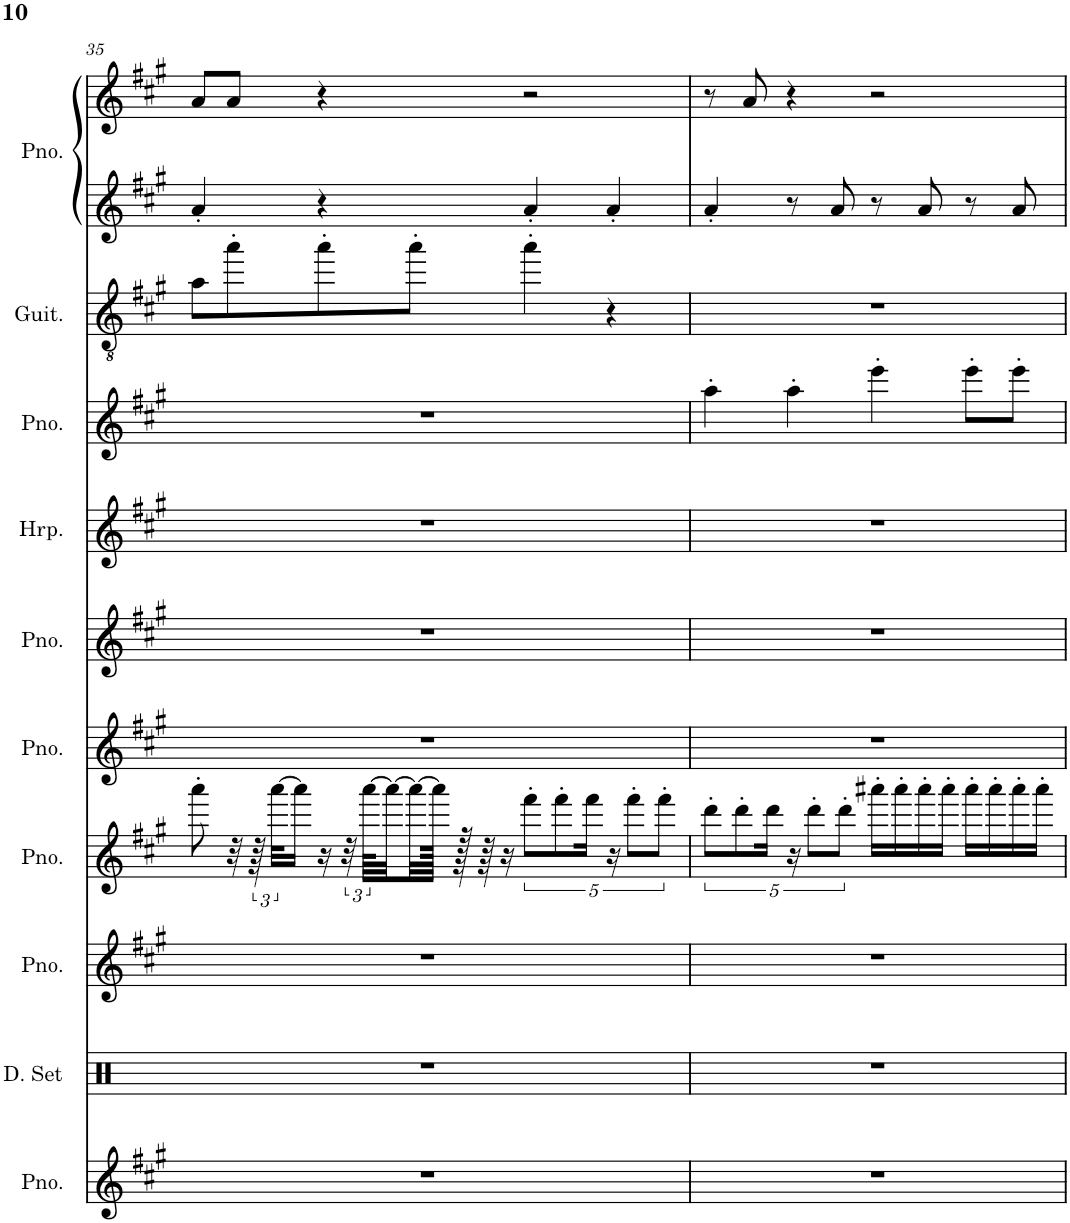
**kern	**kern	**kern	**kern	**kern	**kern	**kern	**kern	**kern	**kern	**kern
*part10	*part9	*part8	*part7	*part6	*part5	*part4	*part3	*part2	*part1	*part1
*staff11	*staff10	*staff9	*staff8	*staff7	*staff6	*staff5	*staff4	*staff3	*staff2	*staff1
*I"Piano	*I"Drumset	*I"Piano	*I"Piano	*I"Piano	*I"Piano	*I"Harp	*I"Piano	*I"Classical Guitar	*I"Piano	*
*I'Pno.	*I'D. Set	*I'Pno.	*I'Pno.	*I'Pno.	*I'Pno.	*I'Hrp.	*I'Pno.	*I'Guit.	*I'Pno.	*
!!LO:PB:g=z
*clefG2	*clefX	*clefG2	*clefG2	*clefG2	*clefG2	*clefG2	*clefG2	*clefGv2	*clefG2	*clefG2
*k[f#c#g#]	*k[]	*k[f#c#g#]	*k[f#c#g#]	*k[f#c#g#]	*k[f#c#g#]	*k[f#c#g#]	*k[f#c#g#]	*k[f#c#g#]	*k[f#c#g#]	*k[f#c#g#]
*M4/4	*M4/4	*M4/4	*M4/4	*M4/4	*M4/4	*M4/4	*M4/4	*M4/4	*M4/4	*M4/4
=35	=35	=35	=35	=35	=35	=35	=35	=35	=35	=35
1r	1r	1r	8aaa'\	1r	1r	1r	1r	8a\L	4a'/	8a/L
.	.	.	32r	.	.	.	.	8aa'\	.	8a/J
.	.	.	96r	.	.	.	.	.	.	.
.	.	.	[48aaa\KLL	.	.	.	.	.	.	.
.	.	.	16aaa\JJ]	.	.	.	.	.	.	.
.	.	.	16r	.	.	.	.	8aa'\	4r	4r
.	.	.	48r	.	.	.	.	.	.	.
.	.	.	[96aaa\KLLL	.	.	.	.	.	.	.
.	.	.	32aaa\_	.	.	.	.	.	.	.
.	.	.	32aaa\_	.	.	.	.	8aa'\J	.	.
.	.	.	128aaa\JJJkk]	.	.	.	.	.	.	.
.	.	.	128r	.	.	.	.	.	.	.
.	.	.	64r	.	.	.	.	.	.	.
.	.	.	16r	.	.	.	.	.	.	.
.	.	.	10fff#'\L	.	.	.	.	4aa'\	4a'/	2r
.	.	.	10fff#'\	.	.	.	.	.	.	.
.	.	.	20fff#\Jk	.	.	.	.	.	.	.
.	.	.	20r	.	.	.	.	4r	4a'/	.
.	.	.	10fff#'\L	.	.	.	.	.	.	.
.	.	.	10fff#'\J	.	.	.	.	.	.	.
=36	=36	=36	=36	=36	=36	=36	=36	=36	=36	=36
1r	1r	1r	10ddd'\L	1r	1r	1r	4aa'\	1r	4a'/	8r
.	.	.	10ddd'\	.	.	.	.	.	.	.
.	.	.	.	.	.	.	.	.	.	8a/
.	.	.	20ddd\Jk	.	.	.	.	.	.	.
.	.	.	20r	.	.	.	4aa'\	.	8r	4r
.	.	.	10ddd'\L	.	.	.	.	.	.	.
.	.	.	.	.	.	.	.	.	8a/	.
.	.	.	10ddd'\J	.	.	.	.	.	.	.
.	.	.	16aaa#X'\LL	.	.	.	4eee'\	.	8r	2r
.	.	.	16aaa#'\	.	.	.	.	.	.	.
.	.	.	16aaa#'\	.	.	.	.	.	8a/	.
.	.	.	16aaa#'\JJ	.	.	.	.	.	.	.
.	.	.	16aaa#'\LL	.	.	.	8eee'\L	.	8r	.
.	.	.	16aaa#'\	.	.	.	.	.	.	.
.	.	.	16aaa#'\	.	.	.	8eee'\J	.	8a/	.
.	.	.	16aaa#'\JJ	.	.	.	.	.	.	.
=	=	=	=	=	=	=	=	=	=	=
*-	*-	*-	*-	*-	*-	*-	*-	*-	*-	*-
